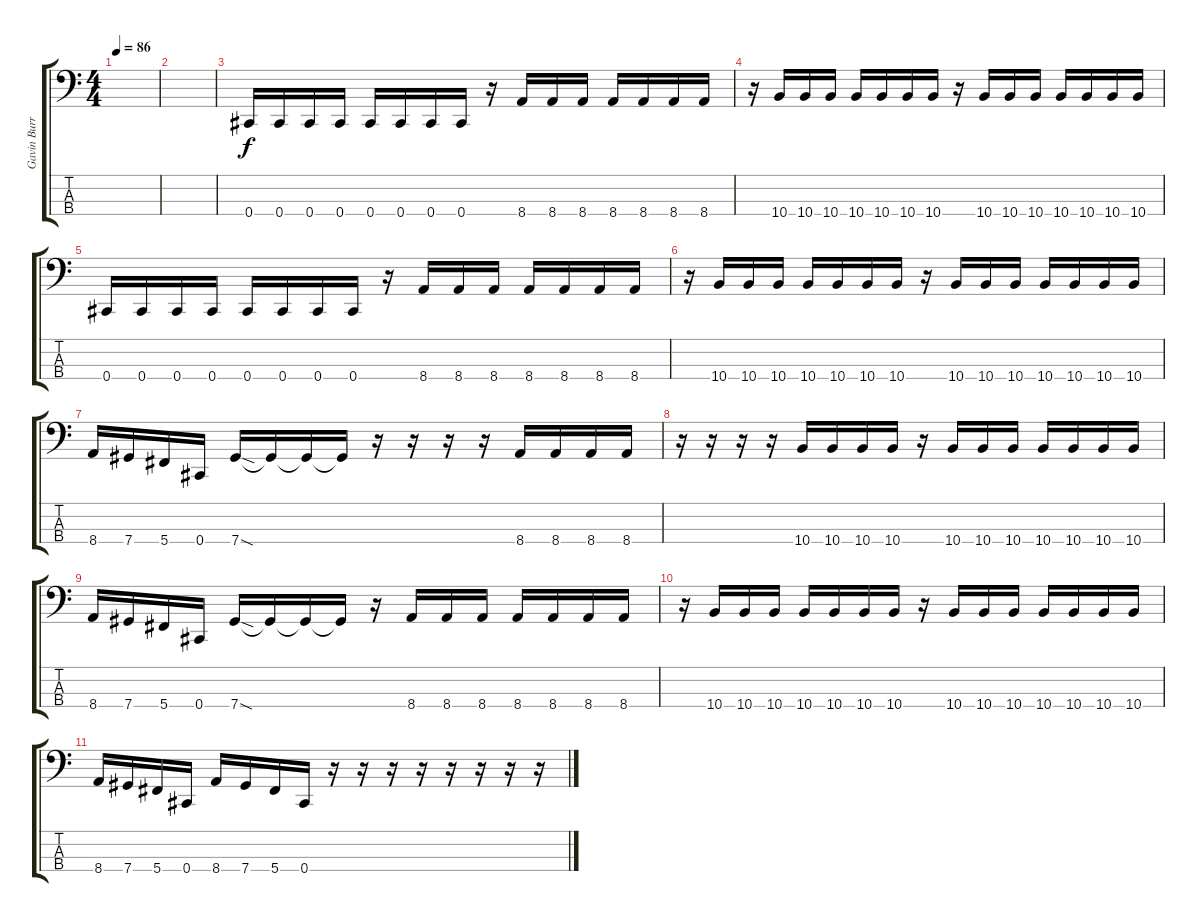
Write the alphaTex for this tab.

\track ("Gavin Burrough" "Gavin Burr") {instrument electricbassfinger}
\staff {score tabs}
\tuning (Gb2 Db2 Ab1 Db1) {hide}
\ts (4 4)
\tempo 86
\clef f4
\ks c
|
|
0.4.16 0.4.16 0.4.16 0.4.16 0.4.16 0.4.16 0.4.16 0.4.16 r.16 8.4.16 8.4.16 8.4.16 8.4.16 8.4.16 8.4.16 8.4.16 |
r.16 10.4.16 10.4.16 10.4.16 10.4.16 10.4.16 10.4.16 10.4.16 r.16 10.4.16 10.4.16 10.4.16 10.4.16 10.4.16 10.4.16 10.4.16 |
0.4.16 0.4.16 0.4.16 0.4.16 0.4.16 0.4.16 0.4.16 0.4.16 r.16 8.4.16 8.4.16 8.4.16 8.4.16 8.4.16 8.4.16 8.4.16 |
r.16 10.4.16 10.4.16 10.4.16 10.4.16 10.4.16 10.4.16 10.4.16 r.16 10.4.16 10.4.16 10.4.16 10.4.16 10.4.16 10.4.16 10.4.16 |
8.4.16 7.4.16 5.4.16 0.4.16 7.4{sod}.16 7.4{t}.16 7.4{t}.16 7.4{t}.16 r.16 r.16 r.16 r.16 8.4.16 8.4.16 8.4.16 8.4.16 |
r.16 r.16 r.16 r.16 10.4.16 10.4.16 10.4.16 10.4.16 r.16 10.4.16 10.4.16 10.4.16 10.4.16 10.4.16 10.4.16 10.4.16 |
8.4.16 7.4.16 5.4.16 0.4.16 7.4{sod}.16 7.4{t}.16 7.4{t}.16 7.4{t}.16 r.16 8.4.16 8.4.16 8.4.16 8.4.16 8.4.16 8.4.16 8.4.16 |
r.16 10.4.16 10.4.16 10.4.16 10.4.16 10.4.16 10.4.16 10.4.16 r.16 10.4.16 10.4.16 10.4.16 10.4.16 10.4.16 10.4.16 10.4.16 |
8.4.16 7.4.16 5.4.16 0.4.16 8.4.16 7.4.16 5.4.16 0.4.16 r.16 r.16 r.16 r.16 r.16 r.16 r.16 r.16
